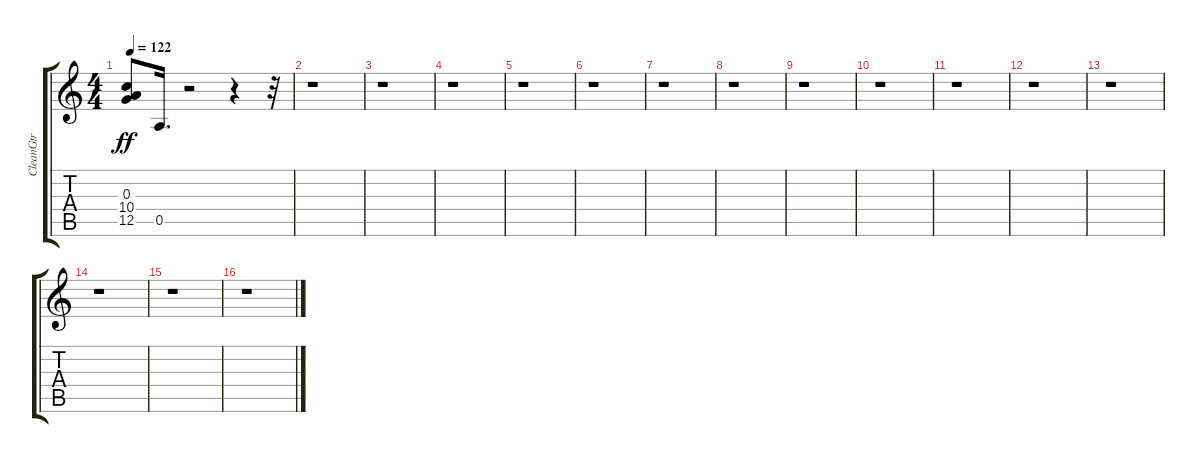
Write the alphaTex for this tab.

\track ("CleanGtr" "CleanGtr") {instrument electricguitarclean}
\staff {score tabs}
\tuning (E4 B3 G3 D3 A2 E2) {hide}
\ts (4 4)
\tempo 122
\clef g2
\ks c
(0.3 10.4 12.5).8{dy ff} 0.5.16{d} r.2 r.4 r.32 |
r.1 |
r.1 |
r.1 |
r.1 |
r.1 |
r.1 |
r.1 |
r.1 |
r.1 |
r.1 |
r.1 |
r.1 |
r.1 |
r.1 |
r.1
